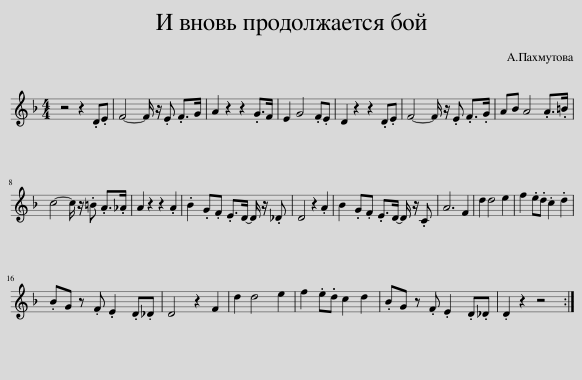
X:1
L:1/8
M:4/4
I:linebreak $
K:none
V:1 treble transpose=-2
V:1
[K:F] z4 z2 .D.E | F4- F/ z/ .E .F>G | A2 z2 z2 .G>F | E2 G4 .F.E | D2 z2 z2 .D.E | %5
 F4- F/ z/ .E .F>.G | AB A4 .A>.=B |$ c4- c/ z/ .=B .A>._A | A2 z2 z2 .A2 | .B2 .G.F .E>D- D/ z/ ._D | %10
 D4 z2 .A2 | B2 .G.F .E>D- D/ z/ .C | A6 F2 | d2 d4 e2 | f2 .e.d .c2 .d2 |$ %15
 .BG z .F .E2 .D._D | D4 z2 F2 | d2 d4 e2 | f2 .e.d c2 d2 | .BG z .F .E2 .D._D | %20
 .D2 z2 z4 :| %21
